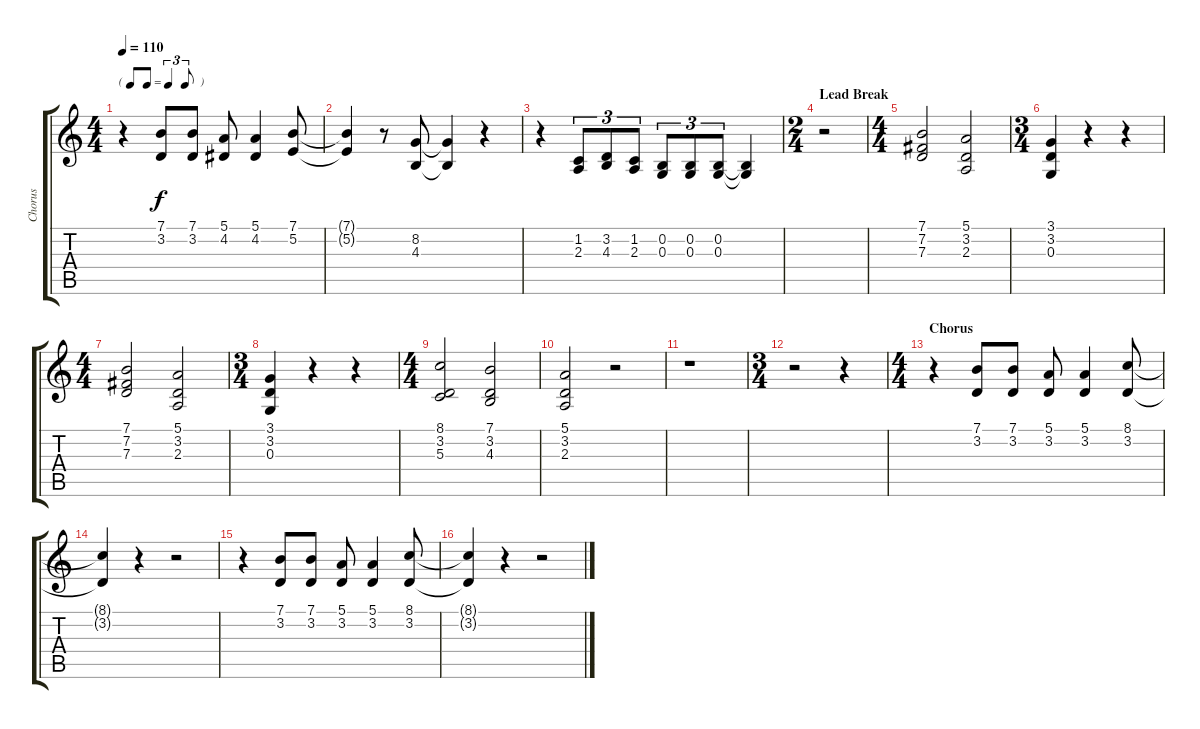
\track ("Chorus" "Chorus") {instrument choiraahs}
\staff {score tabs}
\tuning (E4 B3 G3 D3 A2 E2) {hide}
\ts (4 4)
\tf triplet8th
\tempo 110
\clef g2
\ks c
r.4{dy f} (7.1 3.2).8 (7.1 3.2).8 (5.1 4.2).8 (5.1 4.2).4 (7.1 5.2).8 |
(7.1{t} 5.2{t}).4 r.8 (8.2 4.3).8 (8.2{t} 4.3{t}).4 r.4 |
r.4 (1.2 2.3).8{tu (3 2)} (3.2 4.3).8{tu (3 2)} (1.2 2.3).8{tu (3 2)} (0.2 0.3).8{tu (3 2)} (0.2 0.3).8{tu (3 2)} (0.2 0.3).8{tu (3 2)} (0.2{t} 0.3{t}).4 |
\ts (2 4)
\section ("" "Lead Break")
r.2 |
\ts (4 4)
(7.1 7.2 7.3).2{volume 9 instrument choiraahs} (5.1 3.2 2.3).2 |
\ts (3 4)
(3.1 3.2 0.3).4 r.4 r.4 |
\ts (4 4)
(7.1 7.2 7.3).2 (5.1 3.2 2.3).2 |
\ts (3 4)
(3.1 3.2 0.3).4 r.4 r.4 |
\ts (4 4)
(8.1 3.2 5.3).2 (7.1 3.2 4.3).2 |
(5.1 3.2 2.3).2 r.2 |
r.1 |
\ts (3 4)
r.2 r.4 |
\ts (4 4)
\section ("" "Chorus")
r.4{volume 12 instrument altosax} (7.1 3.2).8 (7.1 3.2).8 (5.1 3.2).8 (5.1 3.2).4 (8.1 3.2).8 |
(8.1{t} 3.2{t}).4 r.4 r.2 |
r.4 (7.1 3.2).8 (7.1 3.2).8 (5.1 3.2).8 (5.1 3.2).4 (8.1 3.2).8 |
(8.1{t} 3.2{t}).4 r.4 r.2
